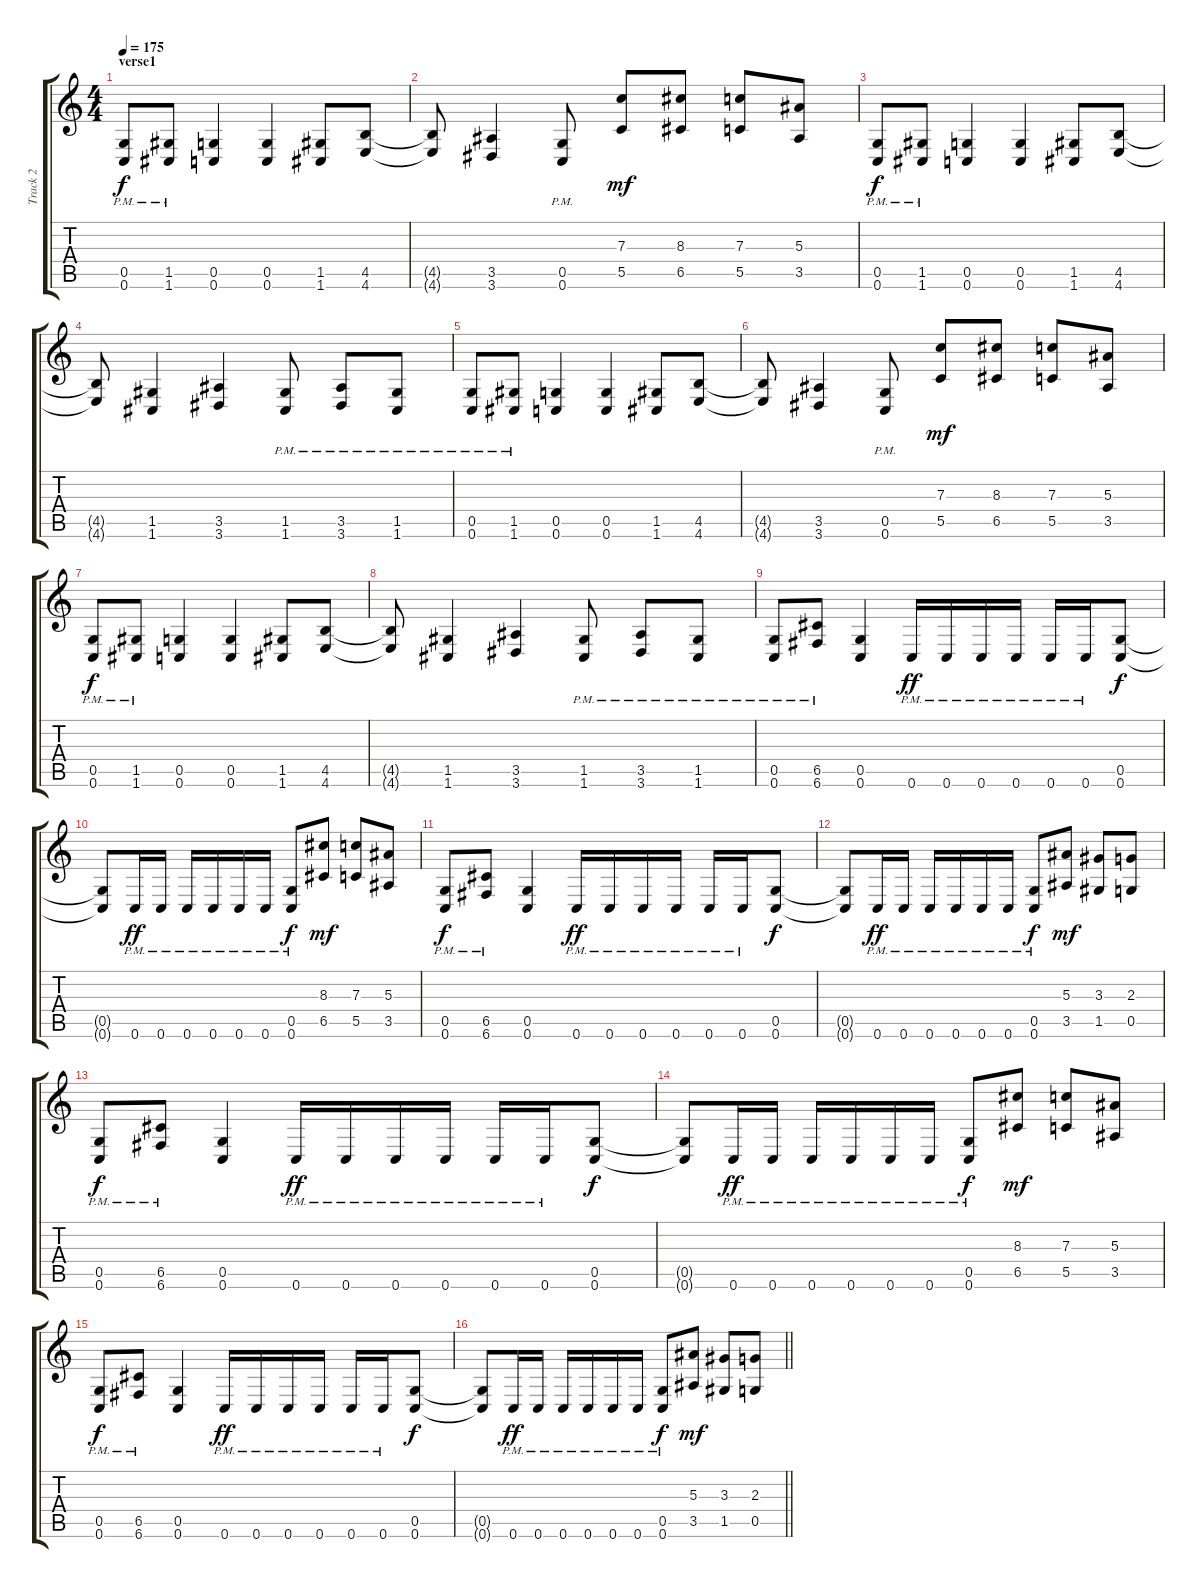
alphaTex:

\track ("Track 2" "Track 2") {instrument overdrivenguitar}
\staff {score tabs}
\tuning (D4 A3 F3 C3 G2 C2) {hide}
\ts (4 4)
\section ("" "verse1")
\tempo 175
\clef g2
\ks c
(0.5{pm} 0.6{pm}).8{dy f} (1.5{pm} 1.6{pm}).8 (0.5 0.6).4 (0.5 0.6).4 (1.5 1.6).8 (4.5 4.6).8 |
(4.5{t} 4.6{t}).8 (3.5 3.6).4 (0.5{pm} 0.6{pm}).8 (7.3 5.5).8{dy mf} (8.3 6.5).8 (7.3 5.5).8 (5.3 3.5).8 |
(0.5{pm} 0.6{pm}).8{dy f} (1.5{pm} 1.6{pm}).8 (0.5 0.6).4 (0.5 0.6).4 (1.5 1.6).8 (4.5 4.6).8 |
(4.5{t} 4.6{t}).8 (1.5 1.6).4 (3.5 3.6).4 (1.5{pm} 1.6{pm}).8 (3.5{pm} 3.6{pm}).8 (1.5{pm} 1.6{pm}).8 |
(0.5{pm} 0.6{pm}).8 (1.5{pm} 1.6{pm}).8 (0.5 0.6).4 (0.5 0.6).4 (1.5 1.6).8 (4.5 4.6).8 |
(4.5{t} 4.6{t}).8 (3.5 3.6).4 (0.5{pm} 0.6{pm}).8 (7.3 5.5).8{dy mf} (8.3 6.5).8 (7.3 5.5).8 (5.3 3.5).8 |
(0.5{pm} 0.6{pm}).8{dy f} (1.5{pm} 1.6{pm}).8 (0.5 0.6).4 (0.5 0.6).4 (1.5 1.6).8 (4.5 4.6).8 |
(4.5{t} 4.6{t}).8 (1.5 1.6).4 (3.5 3.6).4 (1.5{pm} 1.6{pm}).8 (3.5{pm} 3.6{pm}).8 (1.5{pm} 1.6{pm}).8 |
(0.5{pm} 0.6{pm}).8 (6.5{pm} 6.6{pm}).8 (0.5 0.6).4 0.6{pm}.16{dy ff} 0.6{pm}.16 0.6{pm}.16 0.6{pm}.16 0.6{pm}.16 0.6{pm}.16 (0.5 0.6).8{dy f} |
(0.5{t} 0.6{t}).8 0.6{pm}.16{dy ff} 0.6{pm}.16 0.6{pm}.16 0.6{pm}.16 0.6{pm}.16 0.6{pm}.16 (0.5{pm} 0.6{pm}).8{dy f} (8.3 6.5).8{dy mf} (7.3 5.5).8 (5.3 3.5).8 |
(0.5{pm} 0.6{pm}).8{dy f} (6.5{pm} 6.6{pm}).8 (0.5 0.6).4 0.6{pm}.16{dy ff} 0.6{pm}.16 0.6{pm}.16 0.6{pm}.16 0.6{pm}.16 0.6{pm}.16 (0.5 0.6).8{dy f} |
(0.5{t} 0.6{t}).8 0.6{pm}.16{dy ff} 0.6{pm}.16 0.6{pm}.16 0.6{pm}.16 0.6{pm}.16 0.6{pm}.16 (0.5{pm} 0.6{pm}).8{dy f} (5.3 3.5).8{dy mf} (3.3 1.5).8 (2.3 0.5).8 |
(0.5{pm} 0.6{pm}).8{dy f} (6.5{pm} 6.6{pm}).8 (0.5 0.6).4 0.6{pm}.16{dy ff} 0.6{pm}.16 0.6{pm}.16 0.6{pm}.16 0.6{pm}.16 0.6{pm}.16 (0.5 0.6).8{dy f} |
(0.5{t} 0.6{t}).8 0.6{pm}.16{dy ff} 0.6{pm}.16 0.6{pm}.16 0.6{pm}.16 0.6{pm}.16 0.6{pm}.16 (0.5{pm} 0.6{pm}).8{dy f} (8.3 6.5).8{dy mf} (7.3 5.5).8 (5.3 3.5).8 |
(0.5{pm} 0.6{pm}).8{dy f} (6.5{pm} 6.6{pm}).8 (0.5 0.6).4 0.6{pm}.16{dy ff} 0.6{pm}.16 0.6{pm}.16 0.6{pm}.16 0.6{pm}.16 0.6{pm}.16 (0.5 0.6).8{dy f} |
\barLineRight lightlight
(0.5{t} 0.6{t}).8 0.6{pm}.16{dy ff} 0.6{pm}.16 0.6{pm}.16 0.6{pm}.16 0.6{pm}.16 0.6{pm}.16 (0.5{pm} 0.6{pm}).8{dy f} (5.3 3.5).8{dy mf} (3.3 1.5).8 (2.3 0.5).8
